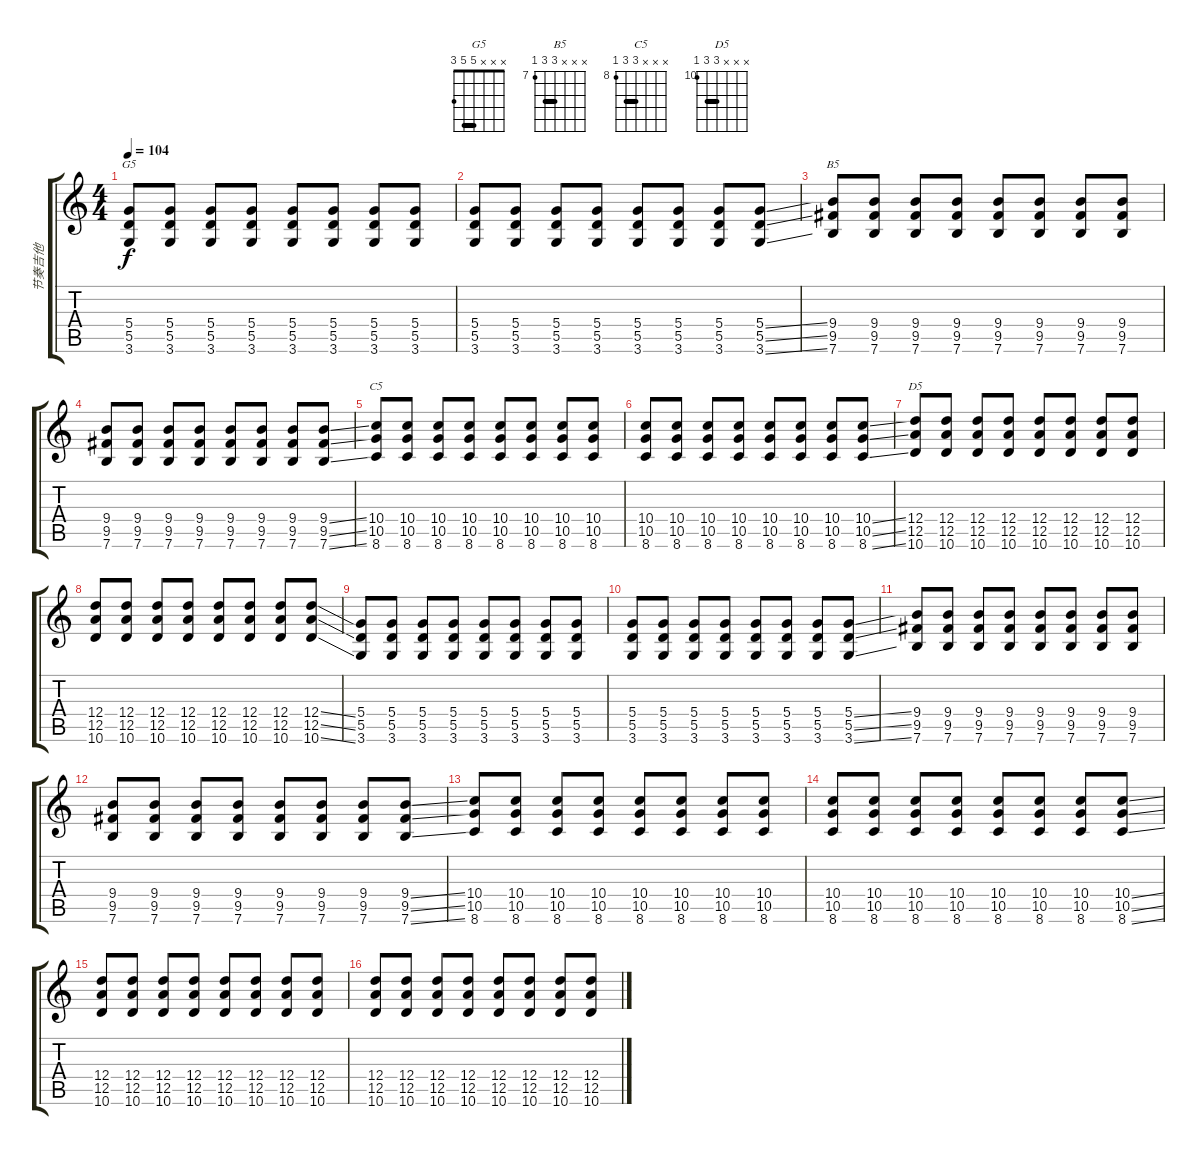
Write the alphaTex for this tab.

\track ("节奏吉他" "节奏吉他") {instrument distortionguitar}
\staff {score tabs}
\tuning (E4 B3 G3 D3 A2 E2) {hide}
\chord ("G5" x x x 5 5 3) {barre 5}
\chord ("B5" x x x 9 9 7) {firstfret 7 barre 9}
\chord ("C5" x x x 10 10 8) {firstfret 8 barre 10}
\chord ("D5" x x x 12 12 10) {firstfret 10 barre 12}
\ts (4 4)
\tempo 104
\clef g2
\ks c
(5.4 5.5 3.6).8{ch "G5" dy f instrument distortionguitar} (5.4 5.5 3.6).8 (5.4 5.5 3.6).8 (5.4 5.5 3.6).8 (5.4 5.5 3.6).8 (5.4 5.5 3.6).8 (5.4 5.5 3.6).8 (5.4 5.5 3.6).8 |
(5.4 5.5 3.6).8 (5.4 5.5 3.6).8 (5.4 5.5 3.6).8 (5.4 5.5 3.6).8 (5.4 5.5 3.6).8 (5.4 5.5 3.6).8 (5.4 5.5 3.6).8 (5.4{ss} 5.5{ss} 3.6{ss}).8 |
(9.4 9.5 7.6).8{ch "B5"} (9.4 9.5 7.6).8 (9.4 9.5 7.6).8 (9.4 9.5 7.6).8 (9.4 9.5 7.6).8 (9.4 9.5 7.6).8 (9.4 9.5 7.6).8 (9.4 9.5 7.6).8 |
(9.4 9.5 7.6).8 (9.4 9.5 7.6).8 (9.4 9.5 7.6).8 (9.4 9.5 7.6).8 (9.4 9.5 7.6).8 (9.4 9.5 7.6).8 (9.4 9.5 7.6).8 (9.4{ss} 9.5{ss} 7.6{ss}).8 |
(10.4 10.5 8.6).8{ch "C5"} (10.4 10.5 8.6).8 (10.4 10.5 8.6).8 (10.4 10.5 8.6).8 (10.4 10.5 8.6).8 (10.4 10.5 8.6).8 (10.4 10.5 8.6).8 (10.4 10.5 8.6).8 |
(10.4 10.5 8.6).8 (10.4 10.5 8.6).8 (10.4 10.5 8.6).8 (10.4 10.5 8.6).8 (10.4 10.5 8.6).8 (10.4 10.5 8.6).8 (10.4 10.5 8.6).8 (10.4{ss} 10.5{ss} 8.6{ss}).8 |
(12.4 12.5 10.6).8{ch "D5"} (12.4 12.5 10.6).8 (12.4 12.5 10.6).8 (12.4 12.5 10.6).8 (12.4 12.5 10.6).8 (12.4 12.5 10.6).8 (12.4 12.5 10.6).8 (12.4 12.5 10.6).8 |
(12.4 12.5 10.6).8 (12.4 12.5 10.6).8 (12.4 12.5 10.6).8 (12.4 12.5 10.6).8 (12.4 12.5 10.6).8 (12.4 12.5 10.6).8 (12.4 12.5 10.6).8 (12.4{ss} 12.5{ss} 10.6{ss}).8 |
(5.4 5.5 3.6).8 (5.4 5.5 3.6).8 (5.4 5.5 3.6).8 (5.4 5.5 3.6).8 (5.4 5.5 3.6).8 (5.4 5.5 3.6).8 (5.4 5.5 3.6).8 (5.4 5.5 3.6).8 |
(5.4 5.5 3.6).8 (5.4 5.5 3.6).8 (5.4 5.5 3.6).8 (5.4 5.5 3.6).8 (5.4 5.5 3.6).8 (5.4 5.5 3.6).8 (5.4 5.5 3.6).8 (5.4{ss} 5.5{ss} 3.6{ss}).8 |
(9.4 9.5 7.6).8 (9.4 9.5 7.6).8 (9.4 9.5 7.6).8 (9.4 9.5 7.6).8 (9.4 9.5 7.6).8 (9.4 9.5 7.6).8 (9.4 9.5 7.6).8 (9.4 9.5 7.6).8 |
(9.4 9.5 7.6).8 (9.4 9.5 7.6).8 (9.4 9.5 7.6).8 (9.4 9.5 7.6).8 (9.4 9.5 7.6).8 (9.4 9.5 7.6).8 (9.4 9.5 7.6).8 (9.4{ss} 9.5{ss} 7.6{ss}).8 |
(10.4 10.5 8.6).8 (10.4 10.5 8.6).8 (10.4 10.5 8.6).8 (10.4 10.5 8.6).8 (10.4 10.5 8.6).8 (10.4 10.5 8.6).8 (10.4 10.5 8.6).8 (10.4 10.5 8.6).8 |
(10.4 10.5 8.6).8 (10.4 10.5 8.6).8 (10.4 10.5 8.6).8 (10.4 10.5 8.6).8 (10.4 10.5 8.6).8 (10.4 10.5 8.6).8 (10.4 10.5 8.6).8 (10.4{ss} 10.5{ss} 8.6{ss}).8 |
(12.4 12.5 10.6).8 (12.4 12.5 10.6).8 (12.4 12.5 10.6).8 (12.4 12.5 10.6).8 (12.4 12.5 10.6).8 (12.4 12.5 10.6).8 (12.4 12.5 10.6).8 (12.4 12.5 10.6).8 |
(12.4 12.5 10.6).8 (12.4 12.5 10.6).8 (12.4 12.5 10.6).8 (12.4 12.5 10.6).8 (12.4 12.5 10.6).8 (12.4 12.5 10.6).8 (12.4 12.5 10.6).8 (12.4{ss} 12.5{ss} 10.6{ss}).8
